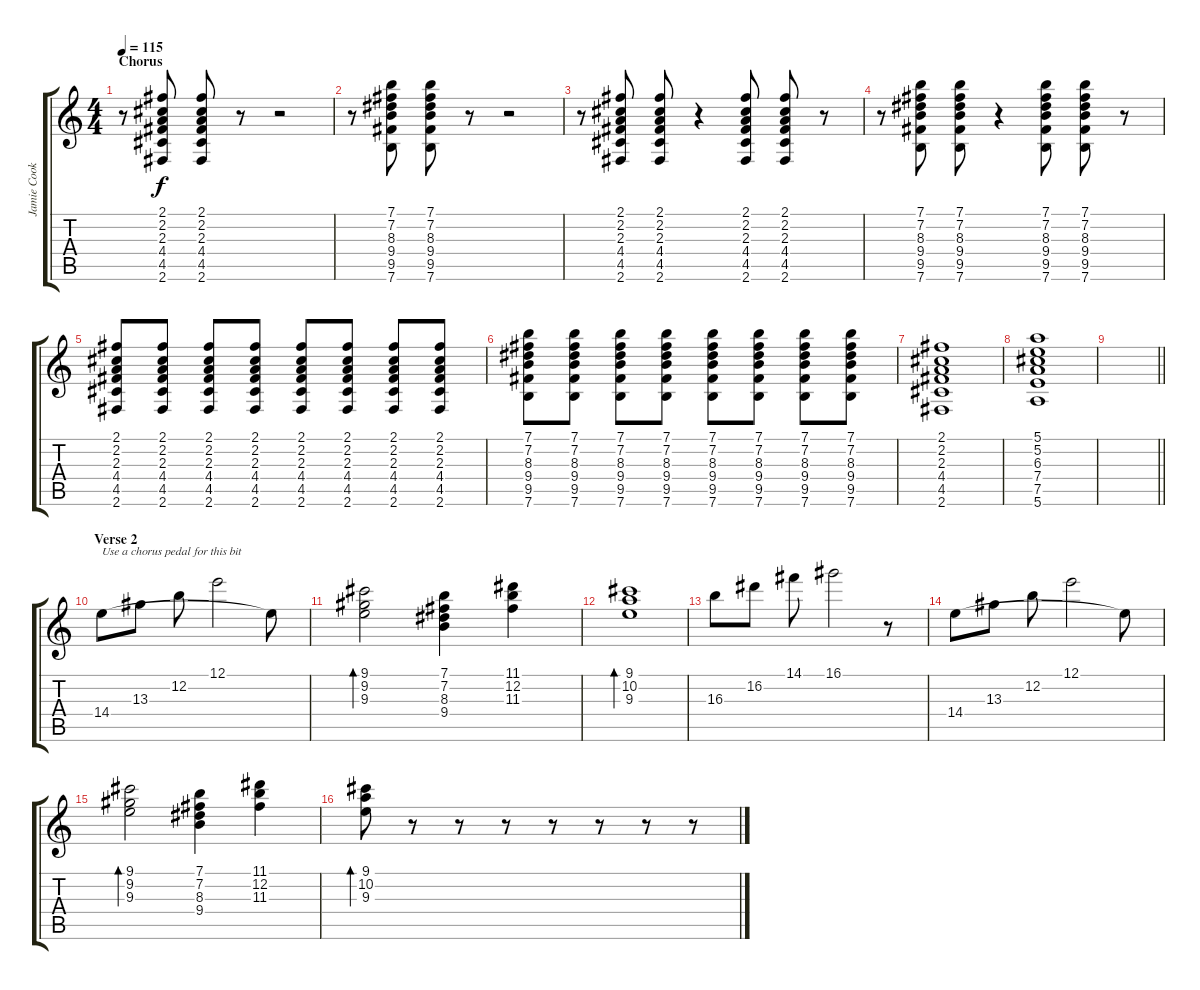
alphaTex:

\track ("Jamie Cook" "Jamie Cook") {instrument electricguitarclean}
\staff {score tabs}
\tuning (E4 B3 G3 D3 A2 E2) {hide}
\ts (4 4)
\section ("" "Chorus")
\tempo 115
\clef g2
\ks c
r.8{dy f} (2.1 2.2 2.3 4.4 4.5 2.6).8 (2.1 2.2 2.3 4.4 4.5 2.6).8 r.8 r.2 |
r.8 (7.1 7.2 8.3 9.4 9.5 7.6).8 (7.1 7.2 8.3 9.4 9.5 7.6).8 r.8 r.2 |
r.8 (2.1 2.2 2.3 4.4 4.5 2.6).8 (2.1 2.2 2.3 4.4 4.5 2.6).8 r.4 (2.1 2.2 2.3 4.4 4.5 2.6).8 (2.1 2.2 2.3 4.4 4.5 2.6).8 r.8 |
r.8 (7.1 7.2 8.3 9.4 9.5 7.6).8 (7.1 7.2 8.3 9.4 9.5 7.6).8 r.4 (7.1 7.2 8.3 9.4 9.5 7.6).8 (7.1 7.2 8.3 9.4 9.5 7.6).8 r.8 |
(2.1 2.2 2.3 4.4 4.5 2.6).8 (2.1 2.2 2.3 4.4 4.5 2.6).8 (2.1 2.2 2.3 4.4 4.5 2.6).8 (2.1 2.2 2.3 4.4 4.5 2.6).8 (2.1 2.2 2.3 4.4 4.5 2.6).8 (2.1 2.2 2.3 4.4 4.5 2.6).8 (2.1 2.2 2.3 4.4 4.5 2.6).8 (2.1 2.2 2.3 4.4 4.5 2.6).8 |
(7.1 7.2 8.3 9.4 9.5 7.6).8 (7.1 7.2 8.3 9.4 9.5 7.6).8 (7.1 7.2 8.3 9.4 9.5 7.6).8 (7.1 7.2 8.3 9.4 9.5 7.6).8 (7.1 7.2 8.3 9.4 9.5 7.6).8 (7.1 7.2 8.3 9.4 9.5 7.6).8 (7.1 7.2 8.3 9.4 9.5 7.6).8 (7.1 7.2 8.3 9.4 9.5 7.6).8 |
(2.1 2.2 2.3 4.4 4.5 2.6).1 |
(5.1 5.2 6.3 7.4 7.5 5.6).1 |
\barLineRight lightlight
|
\section ("" "Verse 2")
14.4.8{txt "Use a chorus pedal for this bit"} 13.3.8 12.2.8 12.1.2 14.4{t}.8 |
(9.1 9.2 9.3).2{bd 120} (7.1 7.2 8.3 9.4).4 (11.1 12.2 11.3).4 |
(9.1 10.2 9.3).1{bd 60} |
16.3.8 16.2.8 14.1.8 16.1.2 r.8 |
14.4.8 13.3.8 12.2.8 12.1.2 14.4{t}.8 |
(9.1 9.2 9.3).2{bd 120} (7.1 7.2 8.3 9.4).4 (11.1 12.2 11.3).4 |
(9.1 10.2 9.3).8{bd 60} r.8 r.8 r.8 r.8 r.8 r.8 r.8
